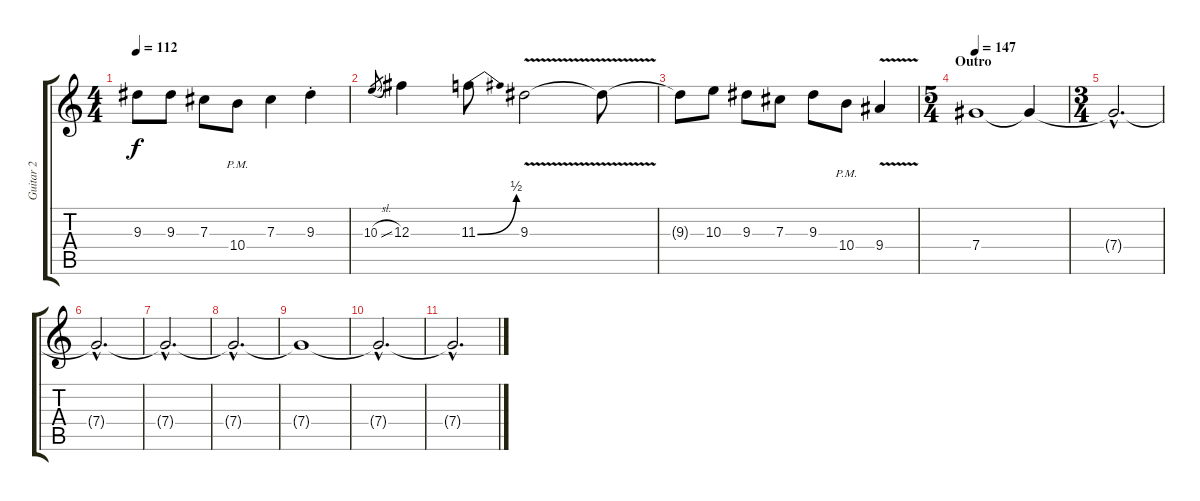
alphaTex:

\track ("Guitar 2" "Guitar 2") {instrument overdrivenguitar}
\staff {score tabs}
\tuning (Eb4 Bb3 Gb3 Db3 Ab2 Eb2) {hide}
\ts (4 4)
\tempo 112
\clef g2
\ks c
9.3{t}.8{dy f} 9.3.8 7.3.8 10.4{pm}.8 7.3.4 9.3{st}.4 |
10.3{sl}.8{gr} 12.3.4 11.3{be (bend 0 0 60 2)}.8 9.3{v}.2 9.3{t}.8 |
9.3{t}.8 10.3.8 9.3.8 7.3.8 9.3.8 10.4{pm}.8 9.4{v}.4 |
\ts (5 4)
\section ("" "Outro")
\tempo 147
7.4.1 7.4{t}.4 |
\ts (3 4)
7.4{hac t}.2{d} |
7.4{hac t}.2{d} |
7.4{hac t}.2{d} |
7.4{hac t}.2{d} |
7.4{t}.1 |
7.4{hac t}.2{d} |
7.4{hac t}.2{d volume 0}
